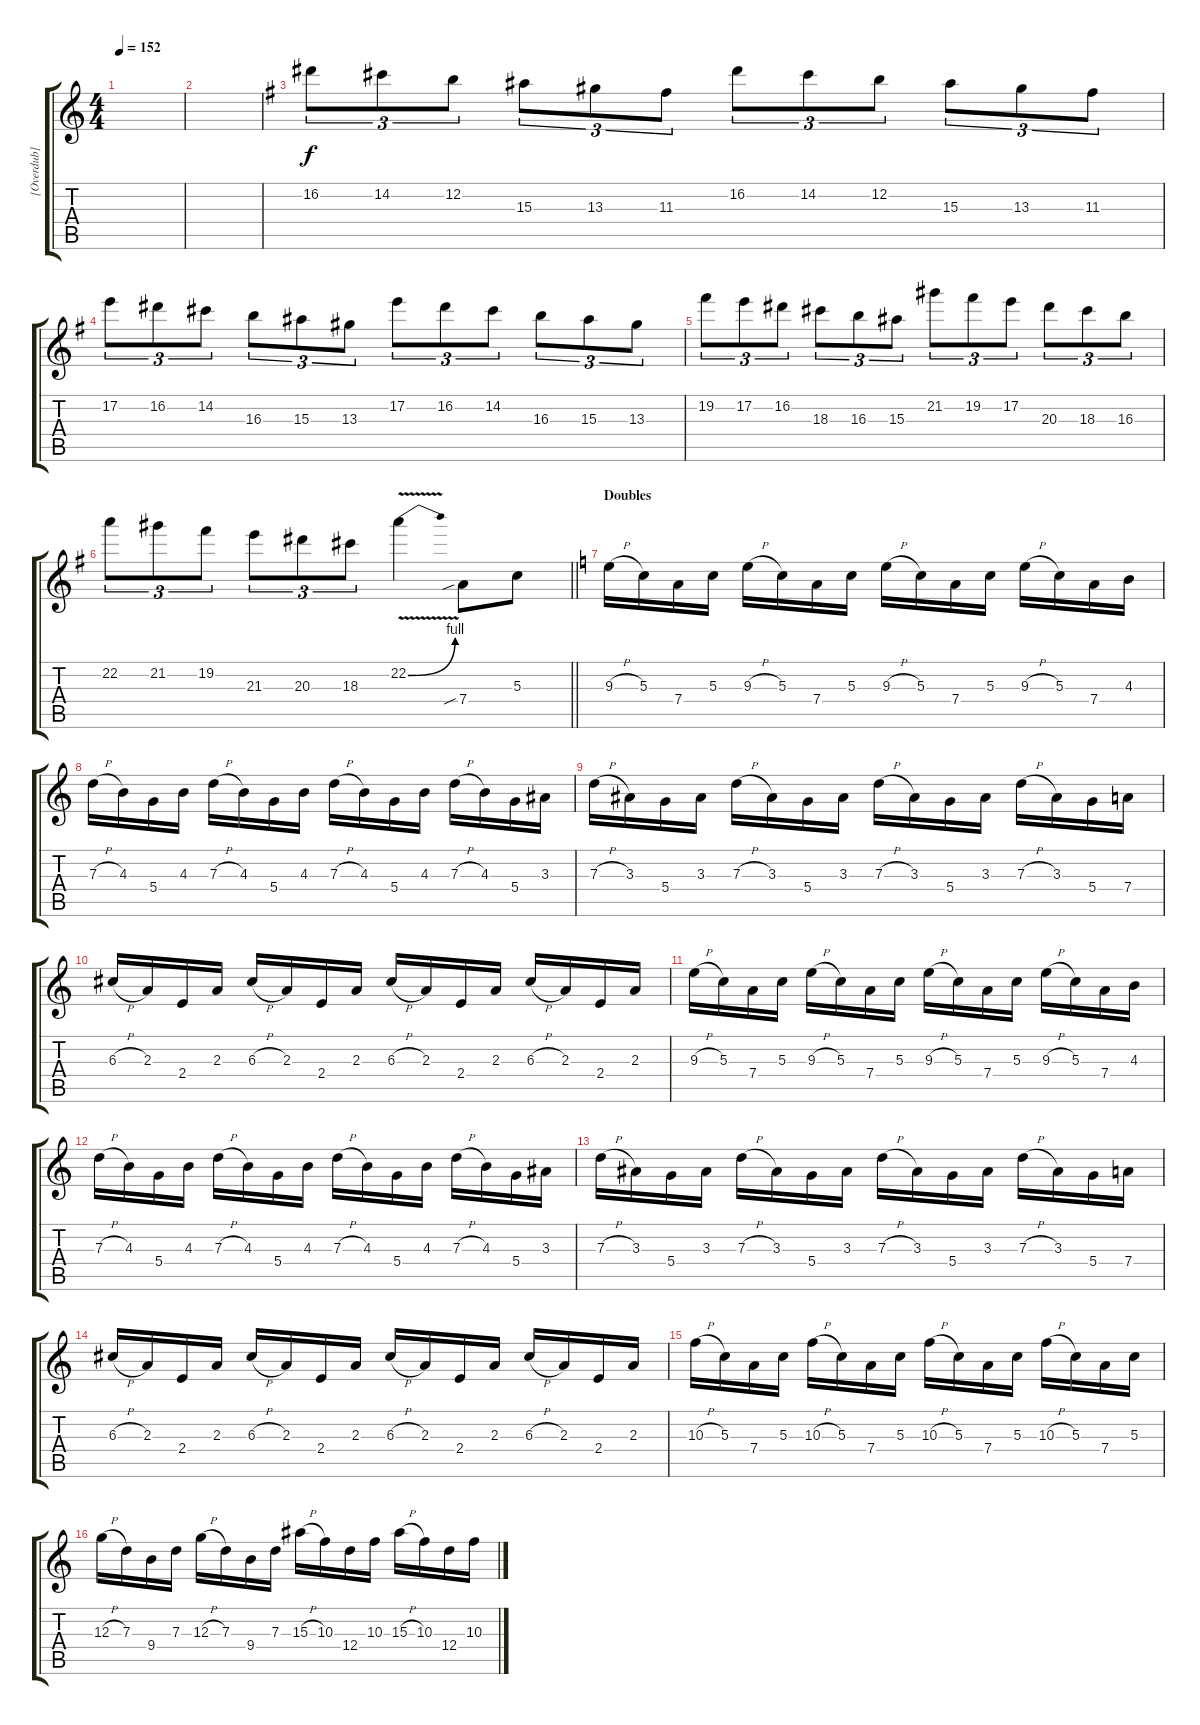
\track ("[Overdub]" "[Overdub]") {instrument distortionguitar}
\staff {score tabs}
\tuning (E4 B3 G3 D3 A2 E2) {hide}
\ts (4 4)
\tempo 152
\clef g2
\ks c
|
|
\ks g
16.2.8{tu (3 2)} 14.2.8{tu (3 2)} 12.2.8{tu (3 2)} 15.3.8{tu (3 2)} 13.3.8{tu (3 2)} 11.3.8{tu (3 2)} 16.2.8{tu (3 2)} 14.2.8{tu (3 2)} 12.2.8{tu (3 2)} 15.3.8{tu (3 2)} 13.3.8{tu (3 2)} 11.3.8{tu (3 2)} |
17.2.8{tu (3 2)} 16.2.8{tu (3 2)} 14.2.8{tu (3 2)} 16.3.8{tu (3 2)} 15.3.8{tu (3 2)} 13.3.8{tu (3 2)} 17.2.8{tu (3 2)} 16.2.8{tu (3 2)} 14.2.8{tu (3 2)} 16.3.8{tu (3 2)} 15.3.8{tu (3 2)} 13.3.8{tu (3 2)} |
19.2.8{tu (3 2)} 17.2.8{tu (3 2)} 16.2.8{tu (3 2)} 18.3.8{tu (3 2)} 16.3.8{tu (3 2)} 15.3.8{tu (3 2)} 21.2.8{tu (3 2)} 19.2.8{tu (3 2)} 17.2.8{tu (3 2)} 20.3.8{tu (3 2)} 18.3.8{tu (3 2)} 16.3.8{tu (3 2)} |
\barLineRight lightlight
22.2.8{tu (3 2)} 21.2.8{tu (3 2)} 19.2.8{tu (3 2)} 21.3.8{tu (3 2)} 20.3.8{tu (3 2)} 18.3.8{tu (3 2)} 22.2{be (bend 0 0 60 4) v}.4 7.4{sib}.8 5.3.8 |
\section ("" "Doubles")
\ks c
9.3{h}.16 5.3.16 7.4.16 5.3.16 9.3{h}.16 5.3.16 7.4.16 5.3.16 9.3{h}.16 5.3.16 7.4.16 5.3.16 9.3{h}.16 5.3.16 7.4.16 4.3.16 |
7.3{h}.16 4.3.16 5.4.16 4.3.16 7.3{h}.16 4.3.16 5.4.16 4.3.16 7.3{h}.16 4.3.16 5.4.16 4.3.16 7.3{h}.16 4.3.16 5.4.16 3.3.16 |
7.3{h}.16 3.3.16 5.4.16 3.3.16 7.3{h}.16 3.3.16 5.4.16 3.3.16 7.3{h}.16 3.3.16 5.4.16 3.3.16 7.3{h}.16 3.3.16 5.4.16 7.4.16 |
6.3{h}.16 2.3.16 2.4.16 2.3.16 6.3{h}.16 2.3.16 2.4.16 2.3.16 6.3{h}.16 2.3.16 2.4.16 2.3.16 6.3{h}.16 2.3.16 2.4.16 2.3.16 |
9.3{h}.16 5.3.16 7.4.16 5.3.16 9.3{h}.16 5.3.16 7.4.16 5.3.16 9.3{h}.16 5.3.16 7.4.16 5.3.16 9.3{h}.16 5.3.16 7.4.16 4.3.16 |
7.3{h}.16 4.3.16 5.4.16 4.3.16 7.3{h}.16 4.3.16 5.4.16 4.3.16 7.3{h}.16 4.3.16 5.4.16 4.3.16 7.3{h}.16 4.3.16 5.4.16 3.3.16 |
7.3{h}.16 3.3.16 5.4.16 3.3.16 7.3{h}.16 3.3.16 5.4.16 3.3.16 7.3{h}.16 3.3.16 5.4.16 3.3.16 7.3{h}.16 3.3.16 5.4.16 7.4.16 |
6.3{h}.16 2.3.16 2.4.16 2.3.16 6.3{h}.16 2.3.16 2.4.16 2.3.16 6.3{h}.16 2.3.16 2.4.16 2.3.16 6.3{h}.16 2.3.16 2.4.16 2.3.16 |
10.3{h}.16 5.3.16 7.4.16 5.3.16 10.3{h}.16 5.3.16 7.4.16 5.3.16 10.3{h}.16 5.3.16 7.4.16 5.3.16 10.3{h}.16 5.3.16 7.4.16 5.3.16 |
12.3{h}.16 7.3.16 9.4.16 7.3.16 12.3{h}.16 7.3.16 9.4.16 7.3.16 15.3{h}.16 10.3.16 12.4.16 10.3.16 15.3{h}.16 10.3.16 12.4.16 10.3.16
